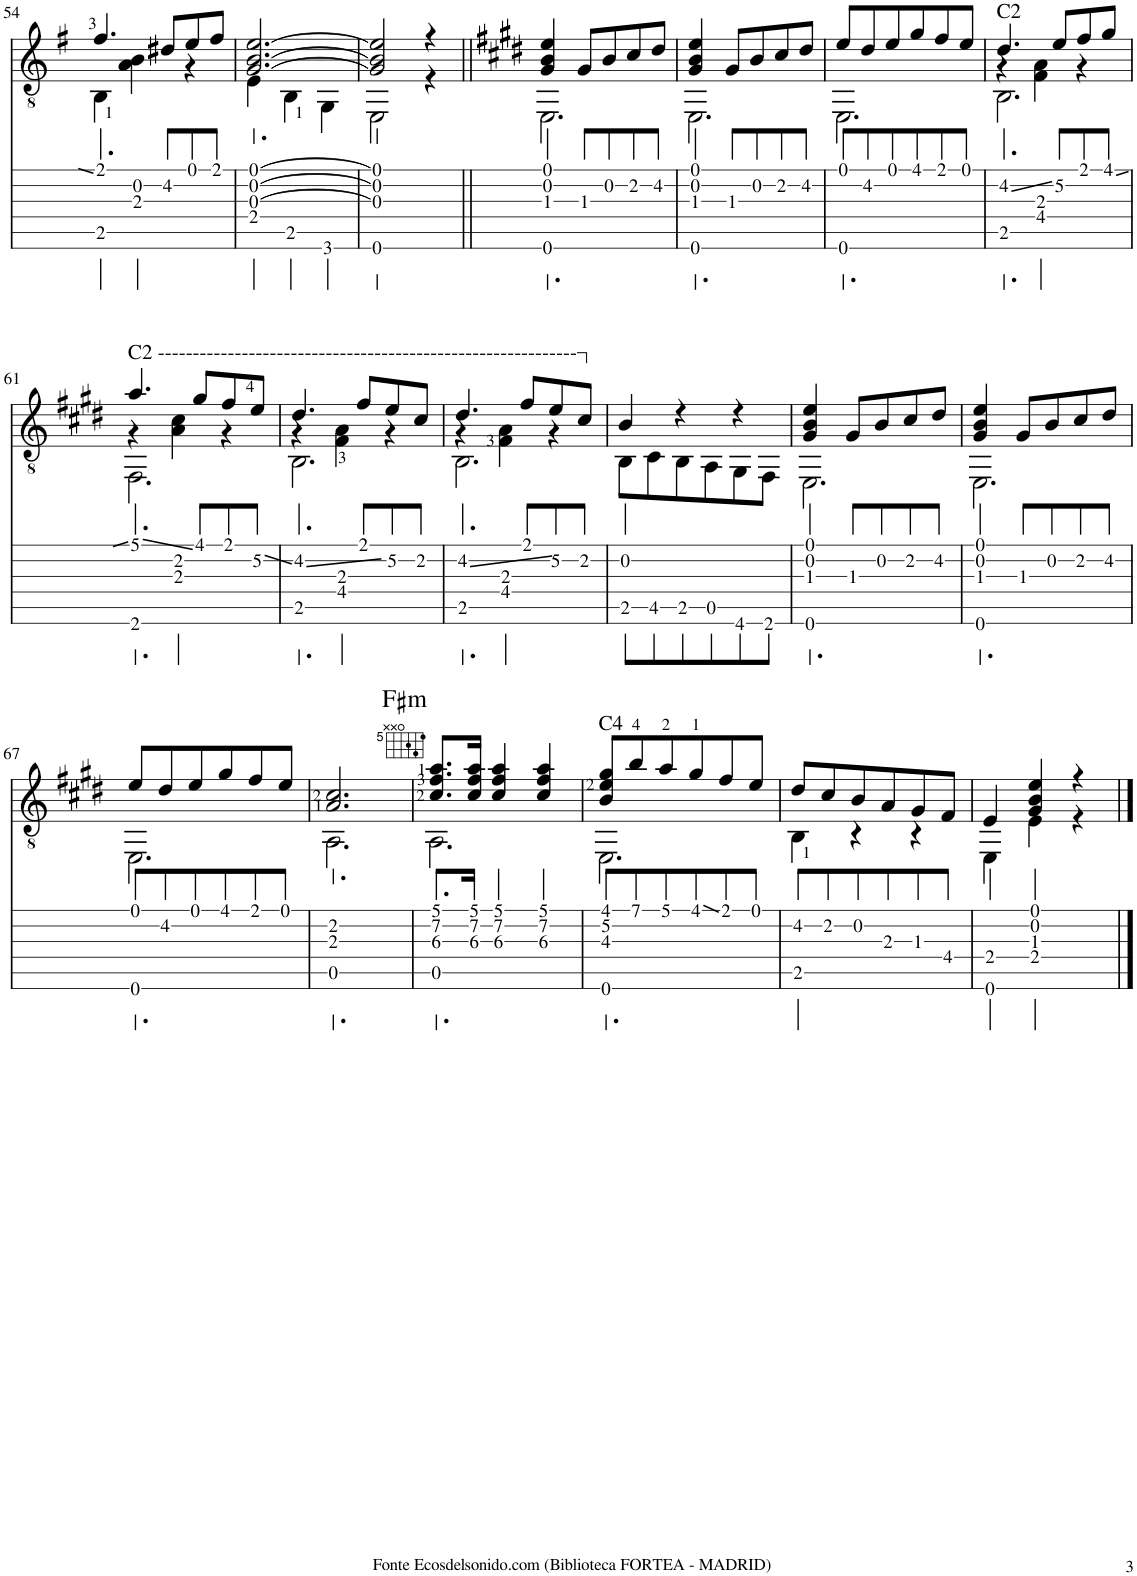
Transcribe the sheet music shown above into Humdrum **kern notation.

**kern	**kern	**harte
*part2	*part1	*part1
*staff2	*staff1	*
*I"Chitarra classica (Intavolatura)	*I"Classical Guitar	*
!!LO:PB:g=z
*	*clefGv2	*
*k[f#]	*k[f#]	*
*M3/4	*M3/4	*
=54	=54	=54
*^	*^	*
4.f#/	4BB\	4.f#/	4BB\	.
.	4A\ 4B\	.	4A\ 4B\	.
8d#X/L	.	8d#X/L	.	.
8e/	4r	8e/	4r	.
8f#/J	.	8f#/J	.	.
=55	=55	=55	=55	=55
[2.G/ [2.B/ [2.e/	4E\	[2.G/ [2.B/ [2.e/	4E\	.
.	4BB\	.	4BB\	.
.	4GG\	.	4GG\	.
=56	=56	=56	=56	=56
2G/] 2B/] 2e/]	2EE\	2G/] 2B/] 2e/]	2EE\	.
4r	4r	4r	4r	.
=57||	=57||	=57||	=57||	=57||
*k[f#c#g#d#]	*	*k[f#c#g#d#]	*	*
4G#/ 4B/ 4e/	2.EE\	4G#/ 4B/ 4e/	2.EE\	.
8G#/L	.	8G#/L	.	.
8B/	.	8B/	.	.
8c#/	.	8c#/	.	.
8d#/J	.	8d#/J	.	.
=58	=58	=58	=58	=58
4G#/ 4B/ 4e/	2.EE\	4G#/ 4B/ 4e/	2.EE\	.
8G#/L	.	8G#/L	.	.
8B/	.	8B/	.	.
8c#/	.	8c#/	.	.
8d#/J	.	8d#/J	.	.
=59	=59	=59	=59	=59
8e/L	2.EE\	8e/L	2.EE\	.
8d#/	.	8d#/	.	.
8e/	.	8e/	.	.
8g#/	.	8g#/	.	.
8f#/	.	8f#/	.	.
8e/J	.	8e/J	.	.
=60	=60	=60	=60	=60
*	*^	*	*^	*
!	!	!	!LO:TX:a:t=C2	!	!	!
4.d#/	4r	2.BB\	4.d#/	4r	2.BB\	.
.	4F#\ 4A\	.	.	4F#\ 4A\	.	.
8e/L	.	.	8e/L	.	.	.
8f#/	4r	.	8f#/	4r	.	.
8g#/J	.	.	8g#/J	.	.	.
!!LO:LB:g=z	!!	!!
=61	=61	=61	=61	=61	=61	=61
!	!	!	!LO:TX:a:t=C2 ------------------------------------------------------------┐	!	!	!
4.a/	4r	2.FF#\	4.a/	4r	2.FF#\	.
.	4A\ 4c#\	.	.	4A\ 4c#\	.	.
8g#/L	.	.	8g#/L	.	.	.
8f#/	4r	.	8f#/	4r	.	.
8e/J	.	.	8e/J	.	.	.
=62	=62	=62	=62	=62	=62	=62
4.d#/	4r	2.BB\	4.d#/	4r	2.BB\	.
.	4F#\ 4A\	.	.	4F#\ 4A\	.	.
8f#/L	.	.	8f#/L	.	.	.
8e/	4r	.	8e/	4r	.	.
8c#/J	.	.	8c#/J	.	.	.
=63	=63	=63	=63	=63	=63	=63
4.d#/	4r	2.BB\	4.d#/	4r	2.BB\	.
.	4F#\ 4A\	.	.	4F#\ 4A\	.	.
8f#/L	.	.	8f#/L	.	.	.
8e/	4r	.	8e/	4r	.	.
8c#/J	.	.	8c#/J	.	.	.
*	*v	*v	*	*	*	*
*	*	*	*v	*v	*
=64	=64	=64	=64	=64
4B/	8BB\L	4B/	8BB\L	.
.	8C#\	.	8C#\	.
4r	8BB\	4r	8BB\	.
.	8AA\	.	8AA\	.
4r	8GG#\	4r	8GG#\	.
.	8FF#\J	.	8FF#\J	.
=65	=65	=65	=65	=65
4G#/ 4B/ 4e/	2.EE\	4G#/ 4B/ 4e/	2.EE\	.
8G#/L	.	8G#/L	.	.
8B/	.	8B/	.	.
8c#/	.	8c#/	.	.
8d#/J	.	8d#/J	.	.
=66	=66	=66	=66	=66
4G#/ 4B/ 4e/	2.EE\	4G#/ 4B/ 4e/	2.EE\	.
8G#/L	.	8G#/L	.	.
8B/	.	8B/	.	.
8c#/	.	8c#/	.	.
8d#/J	.	8d#/J	.	.
!!LO:LB:g=z	!!
=67	=67	=67	=67	=67
8e/L	2.EE\	8e/L	2.EE\	.
8d#/	.	8d#/	.	.
8e/	.	8e/	.	.
8g#/	.	8g#/	.	.
8f#/	.	8f#/	.	.
8e/J	.	8e/J	.	.
=68	=68	=68	=68	=68
2.A/ 2.c#/	2.AA\	2.A/ 2.c#/	2.AA\	.
=69	=69	=69	=69	=69
!	!	!	!	!LO:H:kt=m
8.c#/ 8.f#/ 8.a/L	2.AA\	8.c#/ 8.f#/ 8.a/L	2.AA\	F#:min
16c#/ 16f#/ 16a/Jk	.	16c#/ 16f#/ 16a/Jk	.	.
4c#/ 4f#/ 4a/	.	4c#/ 4f#/ 4a/	.	.
4c#/ 4f#/ 4a/	.	4c#/ 4f#/ 4a/	.	.
=70	=70	=70	=70	=70
!	!	!LO:TX:a:t=C4	!	!
8B/ 8e/ 8g#/L	2.EE\	8B/ 8e/ 8g#/L	2.EE\	.
8b/	.	8b/	.	.
8a/	.	8a/	.	.
8g#/	.	8g#/	.	.
8f#/	.	8f#/	.	.
8e/J	.	8e/J	.	.
=71	=71	=71	=71	=71
8d#/L	4BB\	8d#/L	4BB\	.
8c#/	.	8c#/	.	.
8B/	4r	8B/	4r	.
8A/	.	8A/	.	.
8G#/	4r	8G#/	4r	.
8F#/J	.	8F#/J	.	.
=72	=72	=72	=72	=72
4E/	4EE\	4E/	4EE\	.
4G#/ 4B/ 4e/	4E\	4G#/ 4B/ 4e/	4E\	.
4r	4r	4r	4r	.
*v	*v	*	*	*
*	*v	*v	*
==	==	==
*-	*-	*-
